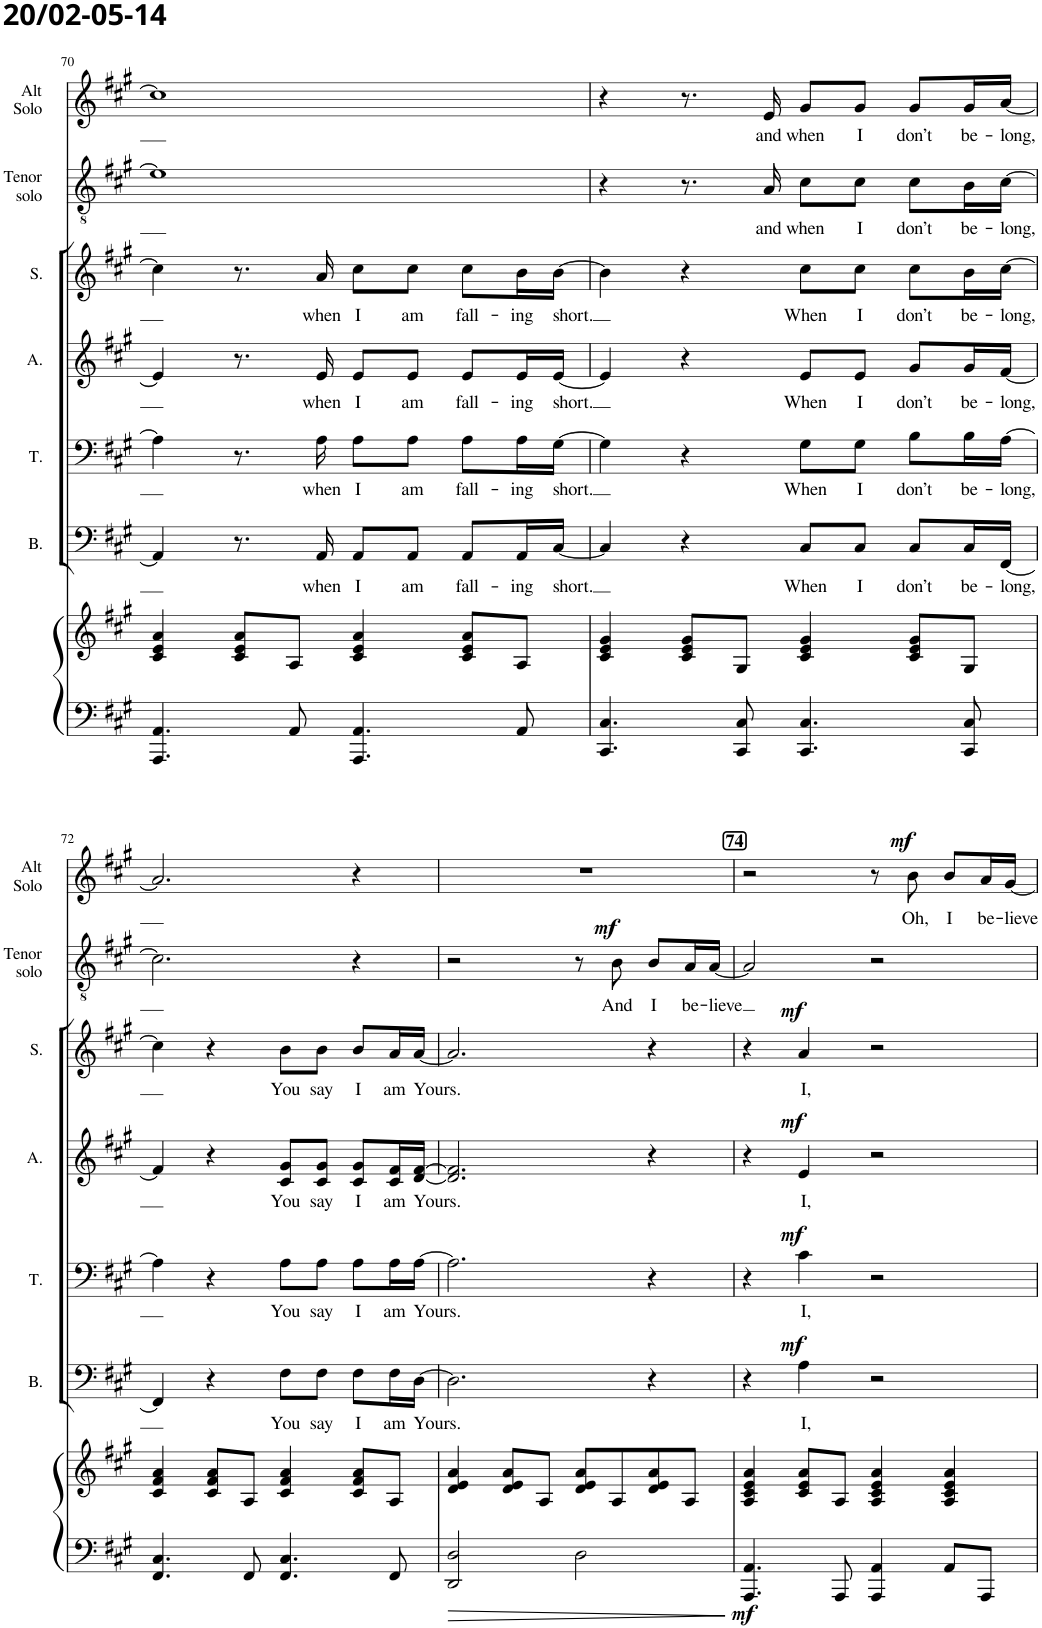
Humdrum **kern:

**kern	**kern	**dynam	**kern	**text	**dynam	**kern	**text	**dynam	**kern	**text	**dynam	**kern	**text	**dynam	**kern	**text	**dynam	**kern	**text	**dynam
*part7	*part7	*part7	*part6	*part6	*part6	*part5	*part5	*part5	*part4	*part4	*part4	*part3	*part3	*part3	*part2	*part2	*part2	*part1	*part1	*part1
*staff8	*staff7	*staff7/8	*staff6	*staff6	*staff6	*staff5	*staff5	*staff5	*staff4	*staff4	*staff4	*staff3	*staff3	*staff3	*staff2	*staff2	*staff2	*staff1	*staff1	*staff1
*I"Piano	*	*	*I"Bas	*	*	*I"Tenor	*	*	*I"Alt	*	*	*I"Sopraan	*	*	*I"Tenor solo	*	*	*I"Alt Solo	*	*
*I'Pno	*	*	*I'B.	*	*	*I'T.	*	*	*I'A.	*	*	*I'S.	*	*	*I'Tenor  solo	*	*	*I'Alt Solo	*	*
!!LO:PB:g=z
*clefF4	*clefG2	*	*clefF4	*	*	*clefF4	*	*	*clefG2	*	*	*clefG2	*	*	*clefGv2	*	*	*clefG2	*	*
*k[f#c#g#]	*k[f#c#g#]	*	*k[f#c#g#]	*	*	*k[f#c#g#]	*	*	*k[f#c#g#]	*	*	*k[f#c#g#]	*	*	*k[f#c#g#]	*	*	*k[f#c#g#]	*	*
*M4/4	*M4/4	*	*M4/4	*	*	*M4/4	*	*	*M4/4	*	*	*M4/4	*	*	*M4/4	*	*	*M4/4	*	*
=70	=70	=70	=70	=70	=70	=70	=70	=70	=70	=70	=70	=70	=70	=70	=70	=70	=70	=70	=70	=70
4.AAA/ 4.AA/	4c#/ 4e/ 4a/	.	4AA/]	.	.	4A\]	.	.	4e/]	.	.	4cc#\]	.	.	1e]	.	.	1cc#]	.	.
.	8c#/ 8e/ 8a/L	.	8.r	.	.	8.r	.	.	8.r	.	.	8.r	.	.	.	.	.	.	.	.
8AA/	8A/J	.	.	.	.	.	.	.	.	.	.	.	.	.	.	.	.	.	.	.
!	!	!	!	!LO:LY:b	!	!	!LO:LY:b	!	!	!LO:LY:b	!	!	!LO:LY:b	!	!	!	!	!	!	!
.	.	.	16AA/	when	.	16A\	when	.	16e/	when	.	16a/	when	.	.	.	.	.	.	.
!	!	!	!	!LO:LY:b	!	!	!LO:LY:b	!	!	!LO:LY:b	!	!	!LO:LY:b	!	!	!	!	!	!	!
4.AAA/ 4.AA/	4c#/ 4e/ 4a/	.	8AA/L	I	.	8A\L	I	.	8e/L	I	.	8cc#\L	I	.	.	.	.	.	.	.
!	!	!	!	!LO:LY:b	!	!	!LO:LY:b	!	!	!LO:LY:b	!	!	!LO:LY:b	!	!	!	!	!	!	!
.	.	.	8AA/J	am	.	8A\J	am	.	8e/J	am	.	8cc#\J	am	.	.	.	.	.	.	.
!	!	!	!	!LO:LY:b	!	!	!LO:LY:b	!	!	!LO:LY:b	!	!	!LO:LY:b	!	!	!	!	!	!	!
.	8c#/ 8e/ 8a/L	.	8AA/L	fall-	.	8A\L	fall-	.	8e/L	fall-	.	8cc#\L	fall-	.	.	.	.	.	.	.
!	!	!	!	!LO:LY:b	!	!	!LO:LY:b	!	!	!LO:LY:b	!	!	!LO:LY:b	!	!	!	!	!	!	!
8AA/	8A/J	.	16AA/L	-ing	.	16A\L	-ing	.	16e/L	-ing	.	16b\L	-ing	.	.	.	.	.	.	.
!	!	!	!	!LO:LY:b	!	!	!LO:LY:b	!	!	!LO:LY:b	!	!	!LO:LY:b	!	!	!	!	!	!	!
.	.	.	[16C#/JJ	short.	.	[16G#\JJ	short.	.	[16e/JJ	short.	.	[16b\JJ	short.	.	.	.	.	.	.	.
=71	=71	=71	=71	=71	=71	=71	=71	=71	=71	=71	=71	=71	=71	=71	=71	=71	=71	=71	=71	=71
4.CC#/ 4.C#/	4c#/ 4e/ 4g#/	.	4C#/]	.	.	4G#\]	.	.	4e/]	.	.	4b\]	.	.	4r	.	.	4r	.	.
.	8c#/ 8e/ 8g#/L	.	4r	.	.	4r	.	.	4r	.	.	4r	.	.	8.r	.	.	8.r	.	.
8CC#/ 8C#/	8G#/J	.	.	.	.	.	.	.	.	.	.	.	.	.	.	.	.	.	.	.
!	!	!	!	!	!	!	!	!	!	!	!	!	!	!	!	!LO:LY:b	!	!	!LO:LY:b	!
.	.	.	.	.	.	.	.	.	.	.	.	.	.	.	16A/	and	.	16e/	and	.
!	!	!	!	!LO:LY:b	!	!	!LO:LY:b	!	!	!LO:LY:b	!	!	!LO:LY:b	!	!	!LO:LY:b	!	!	!LO:LY:b	!
4.CC#/ 4.C#/	4c#/ 4e/ 4g#/	.	8C#/L	When	.	8G#\L	When	.	8e/L	When	.	8cc#\L	When	.	8c#\L	when	.	8g#/L	when	.
!	!	!	!	!LO:LY:b	!	!	!LO:LY:b	!	!	!LO:LY:b	!	!	!LO:LY:b	!	!	!LO:LY:b	!	!	!LO:LY:b	!
.	.	.	8C#/J	I	.	8G#\J	I	.	8e/J	I	.	8cc#\J	I	.	8c#\J	I	.	8g#/J	I	.
!	!	!	!	!LO:LY:b	!	!	!LO:LY:b	!	!	!LO:LY:b	!	!	!LO:LY:b	!	!	!LO:LY:b	!	!	!LO:LY:b	!
.	8c#/ 8e/ 8g#/L	.	8C#/L	don’t	.	8B\L	don’t	.	8g#/L	don’t	.	8cc#\L	don’t	.	8c#\L	don’t	.	8g#/L	don’t	.
!	!	!	!	!LO:LY:b	!	!	!LO:LY:b	!	!	!LO:LY:b	!	!	!LO:LY:b	!	!	!LO:LY:b	!	!	!LO:LY:b	!
8CC#/ 8C#/	8G#/J	.	16C#/L	be-	.	16B\L	be-	.	16g#/L	be-	.	16b\L	be-	.	16B\L	be-	.	16g#/L	be-	.
!	!	!	!	!LO:LY:b	!	!	!LO:LY:b	!	!	!LO:LY:b	!	!	!LO:LY:b	!	!	!LO:LY:b	!	!	!LO:LY:b	!
.	.	.	[16FF#/JJ	-long,	.	[16A\JJ	-long,	.	[16f#/JJ	-long,	.	[16cc#\JJ	-long,	.	[16c#\JJ	-long,	.	[16a/JJ	-long,	.
!!LO:LB:g=z
=72	=72	=72	=72	=72	=72	=72	=72	=72	=72	=72	=72	=72	=72	=72	=72	=72	=72	=72	=72	=72
4.FF#/ 4.C#/	4c#/ 4f#/ 4a/	.	4FF#/]	.	.	4A\]	.	.	4f#/]	.	.	4cc#\]	.	.	2.c#\]	.	.	2.a/]	.	.
.	8c#/ 8f#/ 8a/L	.	4r	.	.	4r	.	.	4r	.	.	4r	.	.	.	.	.	.	.	.
8FF#/	8A/J	.	.	.	.	.	.	.	.	.	.	.	.	.	.	.	.	.	.	.
!	!	!	!	!LO:LY:b	!	!	!LO:LY:b	!	!	!LO:LY:b	!	!	!LO:LY:b	!	!	!	!	!	!	!
4.FF#/ 4.C#/	4c#/ 4f#/ 4a/	.	8F#\L	You	.	8A\L	You	.	8c#/ 8g#/L	You	.	8b\L	You	.	.	.	.	.	.	.
!	!	!	!	!LO:LY:b	!	!	!LO:LY:b	!	!	!LO:LY:b	!	!	!LO:LY:b	!	!	!	!	!	!	!
.	.	.	8F#\J	say	.	8A\J	say	.	8c#/ 8g#/J	say	.	8b\J	say	.	.	.	.	.	.	.
!	!	!	!	!LO:LY:b	!	!	!LO:LY:b	!	!	!LO:LY:b	!	!	!LO:LY:b	!	!	!	!	!	!	!
.	8c#/ 8f#/ 8a/L	.	8F#\L	I	.	8A\L	I	.	8c#/ 8g#/L	I	.	8b/L	I	.	4r	.	.	4r	.	.
!	!	!	!	!LO:LY:b	!	!	!LO:LY:b	!	!	!LO:LY:b	!	!	!LO:LY:b	!	!	!	!	!	!	!
8FF#/	8A/J	.	16F#\L	am	.	16A\L	am	.	16c#/ 16f#/L	am	.	16a/L	am	.	.	.	.	.	.	.
!	!	!	!	!LO:LY:b	!	!	!LO:LY:b	!	!	!LO:LY:b	!	!	!LO:LY:b	!	!	!	!	!	!	!
.	.	.	[16D\JJ	Yours.	.	[16A\JJ	Yours.	.	[16d/ [16f#/JJ	Yours.	.	[16a/JJ	Yours.	.	.	.	.	.	.	.
=73	=73	=73	=73	=73	=73	=73	=73	=73	=73	=73	=73	=73	=73	=73	=73	=73	=73	=73	=73	=73
2DD/ 2D/	4d/ 4e/ 4a/	.	2.D\]	.	.	2.A\]	.	.	2.d/] 2.f#/]	.	.	2.a/]	.	.	2r	.	.	1r	.	.
.	8d/ 8e/ 8a/L	.	.	.	.	.	.	.	.	.	.	.	.	.	.	.	.	.	.	.
.	8A/J	.	.	.	.	.	.	.	.	.	.	.	.	.	.	.	.	.	.	.
2D\	8d/ 8e/ 8a/L	.	.	.	.	.	.	.	.	.	.	.	.	.	8r	.	.	.	.	.
!	!	!	!	!	!	!	!	!	!	!	!	!	!	!	!	!LO:LY:b	!LO:DY:a	!	!	!
.	8A/	.	.	.	.	.	.	.	.	.	.	.	.	.	8B\	And	mf	.	.	.
!	!	!	!	!	!	!	!	!	!	!	!	!	!	!	!	!LO:LY:b	!	!	!	!
.	8d/ 8e/ 8a/	.	4r	.	.	4r	.	.	4r	.	.	4r	.	.	8B/L	I	.	.	.	.
!	!	!	!	!	!	!	!	!	!	!	!	!	!	!	!	!LO:LY:b	!	!	!	!
.	8A/J	.	.	.	.	.	.	.	.	.	.	.	.	.	16A/L	be-	.	.	.	.
!	!	!	!	!	!	!	!	!	!	!	!	!	!	!	!	!LO:LY:b	!	!	!	!
.	.	.	.	.	.	.	.	.	.	.	.	.	.	.	[16A/JJ	-lieve	.	.	.	.
!!LO:REH:place=s1:a:B:cj:fs=11:t=74
=74	=74	=74	=74	=74	=74	=74	=74	=74	=74	=74	=74	=74	=74	=74	=74	=74	=74	=74	=74	=74
!	!	!LO:DY:b=2	!	!	!	!	!	!	!	!	!	!	!	!	!	!	!	!	!	!
4.AAA/ 4.AA/	4A/ 4c#/ 4e/ 4a/	mf	4r	.	.	4r	.	.	4r	.	.	4r	.	.	2A/]	.	.	2r	.	.
!	!	!	!	!LO:LY:b	!LO:DY:a	!	!LO:LY:b	!LO:DY:a	!	!LO:LY:b	!LO:DY:a	!	!LO:LY:b	!LO:DY:a	!	!	!	!	!	!
.	8c#/ 8e/ 8a/L	.	4A\	I,	mf	4c#\	I,	mf	4e/	I,	mf	4a/	I,	mf	.	.	.	.	.	.
8AAA/	8A/J	.	.	.	.	.	.	.	.	.	.	.	.	.	.	.	.	.	.	.
4AAA/ 4AA/	4A/ 4c#/ 4e/ 4a/	.	2r	.	.	2r	.	.	2r	.	.	2r	.	.	2r	.	.	8r	.	.
!	!	!	!	!	!	!	!	!	!	!	!	!	!	!	!	!	!	!	!LO:LY:b	!LO:DY:a
.	.	.	.	.	.	.	.	.	.	.	.	.	.	.	.	.	.	8b\	Oh,	mf
!	!	!	!	!	!	!	!	!	!	!	!	!	!	!	!	!	!	!	!LO:LY:b	!
8AA/L	4A/ 4c#/ 4e/ 4a/	.	.	.	.	.	.	.	.	.	.	.	.	.	.	.	.	8b/L	I	.
!	!	!	!	!	!	!	!	!	!	!	!	!	!	!	!	!	!	!	!LO:LY:b	!
8AAA/J	.	.	.	.	.	.	.	.	.	.	.	.	.	.	.	.	.	16a/L	be-	.
!	!	!	!	!	!	!	!	!	!	!	!	!	!	!	!	!	!	!	!LO:LY:b	!
.	.	.	.	.	.	.	.	.	.	.	.	.	.	.	.	.	.	[16g#/JJ	-lieve	.
=	=	=	=	=	=	=	=	=	=	=	=	=	=	=	=	=	=	=	=	=
*-	*-	*-	*-	*-	*-	*-	*-	*-	*-	*-	*-	*-	*-	*-	*-	*-	*-	*-	*-	*-
